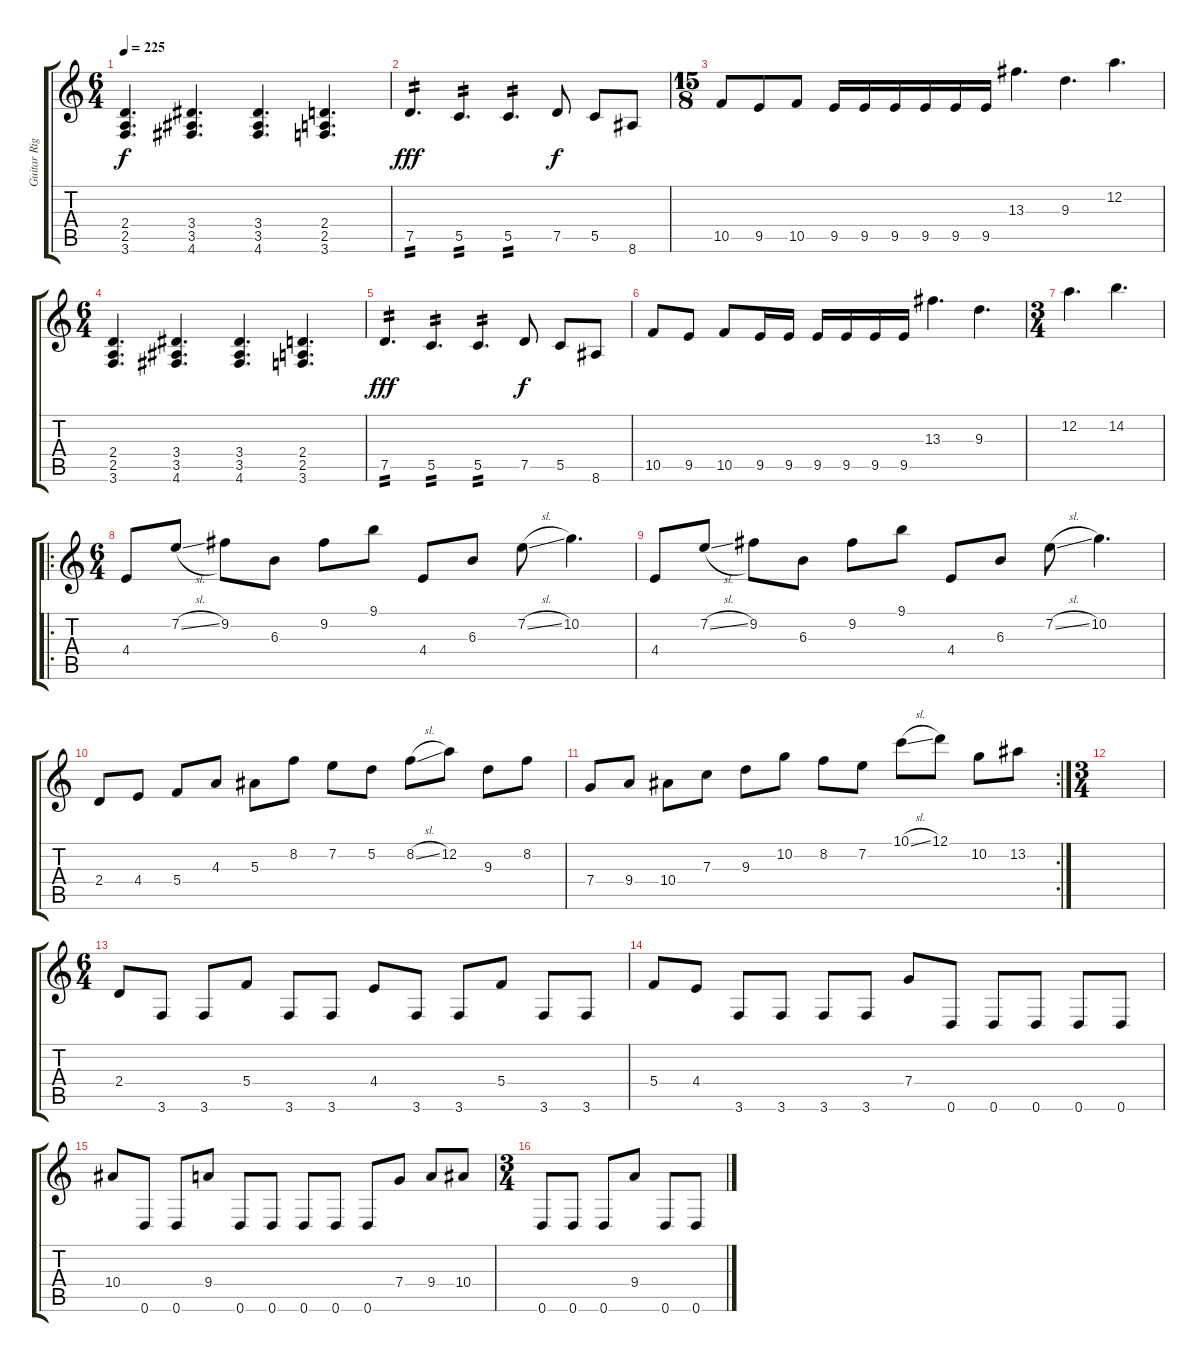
\track ("Guitar Right" "Guitar Rig") {instrument distortionguitar}
\staff {score tabs}
\tuning (D4 A3 F3 C3 G2 D2) {hide}
\ts (6 4)
\tempo 225
\clef g2
\ks c
(2.4 2.5 3.6).4{d dy f} (3.4 3.5 4.6).4{d} (3.4 3.5 4.6).4{d} (2.4 2.5 3.6).4{d} |
7.5.4{d tp 2 dy fff} 5.5.4{d tp 2} 5.5.4{d tp 2} 7.5.8{dy f} 5.5.8 8.6.8 |
\ts (15 8)
10.5.8 9.5.8 10.5.8 9.5.16 9.5.16 9.5.16 9.5.16 9.5.16 9.5.16 13.3.4{d} 9.3.4{d} 12.2.4{d} |
\ts (6 4)
(2.4 2.5 3.6).4{d} (3.4 3.5 4.6).4{d} (3.4 3.5 4.6).4{d} (2.4 2.5 3.6).4{d} |
7.5.4{d tp 2 dy fff} 5.5.4{d tp 2} 5.5.4{d tp 2} 7.5.8{dy f} 5.5.8 8.6.8 |
10.5.8 9.5.8 10.5.8 9.5.16 9.5.16 9.5.16 9.5.16 9.5.16 9.5.16 13.3.4{d} 9.3.4{d} |
\ts (3 4)
12.2.4{d} 14.2.4{d} |
\ro
\ts (6 4)
4.4.8 7.2{sl}.8 9.2.8 6.3.8 9.2.8 9.1.8 4.4.8 6.3.8 7.2{sl}.8 10.2.4{d} |
4.4.8 7.2{sl}.8 9.2.8 6.3.8 9.2.8 9.1.8 4.4.8 6.3.8 7.2{sl}.8 10.2.4{d} |
2.4.8 4.4.8 5.4.8 4.3.8 5.3.8 8.2.8 7.2.8 5.2.8 8.2{sl}.8 12.2.8 9.3.8 8.2.8 |
\rc 2
7.4.8 9.4.8 10.4.8 7.3.8 9.3.8 10.2.8 8.2.8 7.2.8 10.1{sl}.8 12.1.8 10.2.8 13.2.8 |
\ts (3 4)
|
\ts (6 4)
2.4.8 3.6.8 3.6.8 5.4.8 3.6.8 3.6.8 4.4.8 3.6.8 3.6.8 5.4.8 3.6.8 3.6.8 |
5.4.8 4.4.8 3.6.8 3.6.8 3.6.8 3.6.8 7.4.8 0.6.8 0.6.8 0.6.8 0.6.8 0.6.8 |
10.4.8 0.6.8 0.6.8 9.4.8 0.6.8 0.6.8 0.6.8 0.6.8 0.6.8 7.4.8 9.4.8 10.4.8 |
\ts (3 4)
0.6.8 0.6.8 0.6.8 9.4.8 0.6.8 0.6.8
